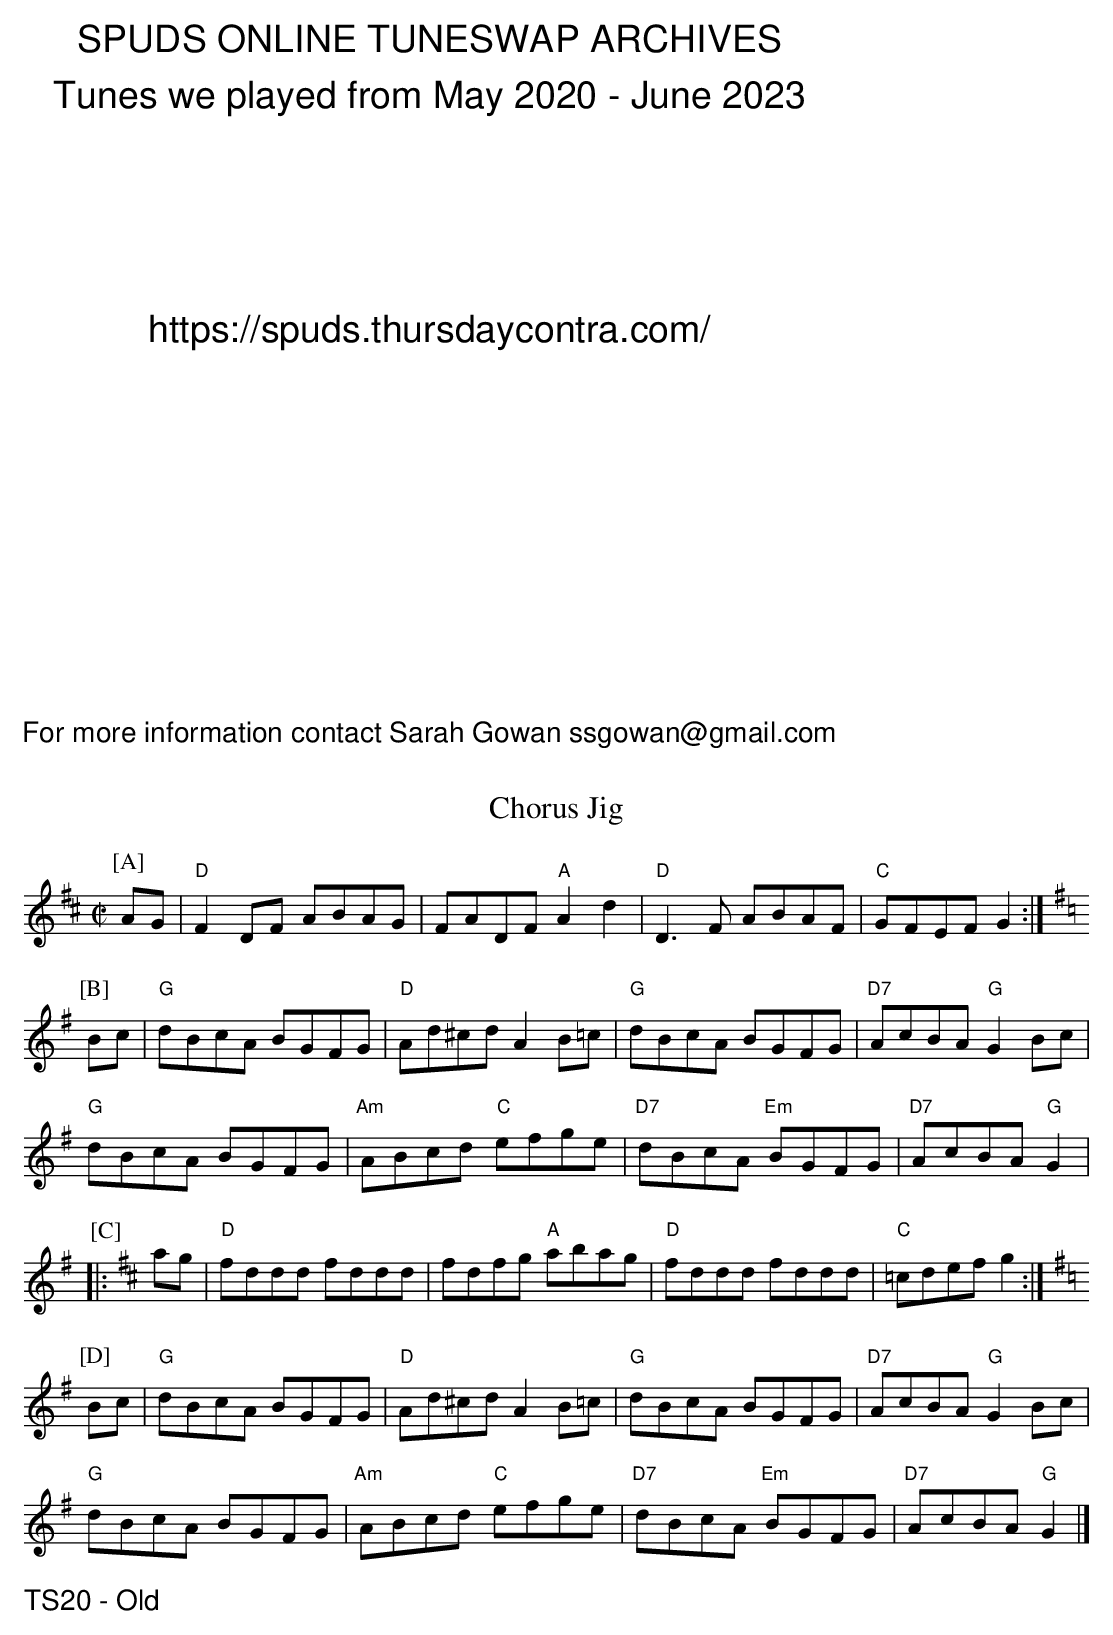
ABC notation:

X:1
T:Chorus Jig
M:C|
L:1/8
K:D
P:[A]
AG |"D" F2DF ABAG | FADF "A"A2 d2 | "D"D3 F ABAF |"C" GFEF G2 :|
P:[B]
K:G
Bc|"G"dBcA BGFG |"D" Ad^cd A2 B=c|"G"dBcA BGFG |"D7" AcBA "G"G2 Bc |
"G"dBcA BGFG | "Am"ABcd  "C"efge |"D7" dBcA "Em"BGFG |"D7" AcBA "G"G2 |
P:[C]
K:D
|:ag|"D"fddd fddd | fdfg "A"abag |"D" fddd fddd |"C" =cdef g2:|
P:[D]
K:G
Bc|"G"dBcA BGFG |"D" Ad^cd A2 B=c|"G"dBcA BGFG |"D7" AcBA "G"G2 Bc |
"G"dBcA BGFG | "Am"ABcd  "C"efge |"D7" dBcA "Em"BGFG |"D7" AcBA "G"G2 |]
